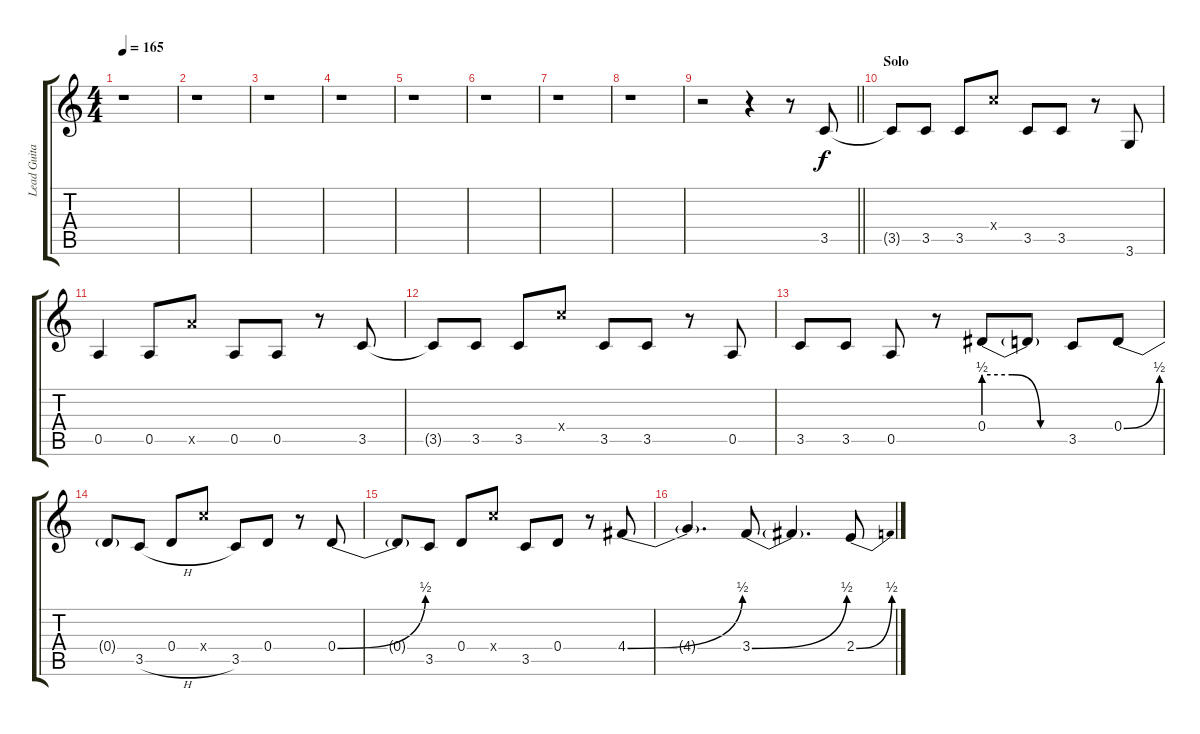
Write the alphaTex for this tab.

\track ("Lead Guitar Overdub (Slash)" "Lead Guita") {mute instrument distortionguitar}
\staff {score tabs}
\tuning (E4 B3 G3 D3 A2 E2) {hide}
\ts (4 4)
\tempo 165
\clef g2
\ks c
r.1{dy f} |
r.1 |
r.1 |
r.1 |
r.1 |
r.1 |
r.1 |
r.1 |
\barLineRight lightlight
r.2 r.4 r.8 3.5.8 |
\section ("" "Solo")
3.5{t}.8 3.5.8 3.5.8 10.4{x}.8 3.5.8 3.5.8 r.8 3.6.8 |
0.5.4 0.5.8 12.5{x}.8 0.5.8 0.5.8 r.8 3.5.8 |
3.5{t}.8 3.5.8 3.5.8 10.4{x}.8 3.5.8 3.5.8 r.8 0.5.8 |
3.5.8 3.5.8 0.5.8 r.8 0.4{be (custom 0 2 20 2 40 0 60 0)}.8 0.4{t}.8 3.5.8 0.4{be (bend 0 0 60 2)}.8 |
0.4{t}.8 3.5{h}.8 0.4.8 10.4{x}.8 3.5.8 0.4.8 r.8 0.4{be (bend 0 0 60 2)}.8 |
0.4{t}.8 3.5.8 0.4.8 10.4{x}.8 3.5.8 0.4.8 r.8 4.4{be (bend 0 0 60 2)}.8 |
4.4{t}.4{d} 3.4{be (bend 0 0 60 2)}.8 3.4{t}.4{d} 2.4{be (bend 0 0 60 2)}.8
